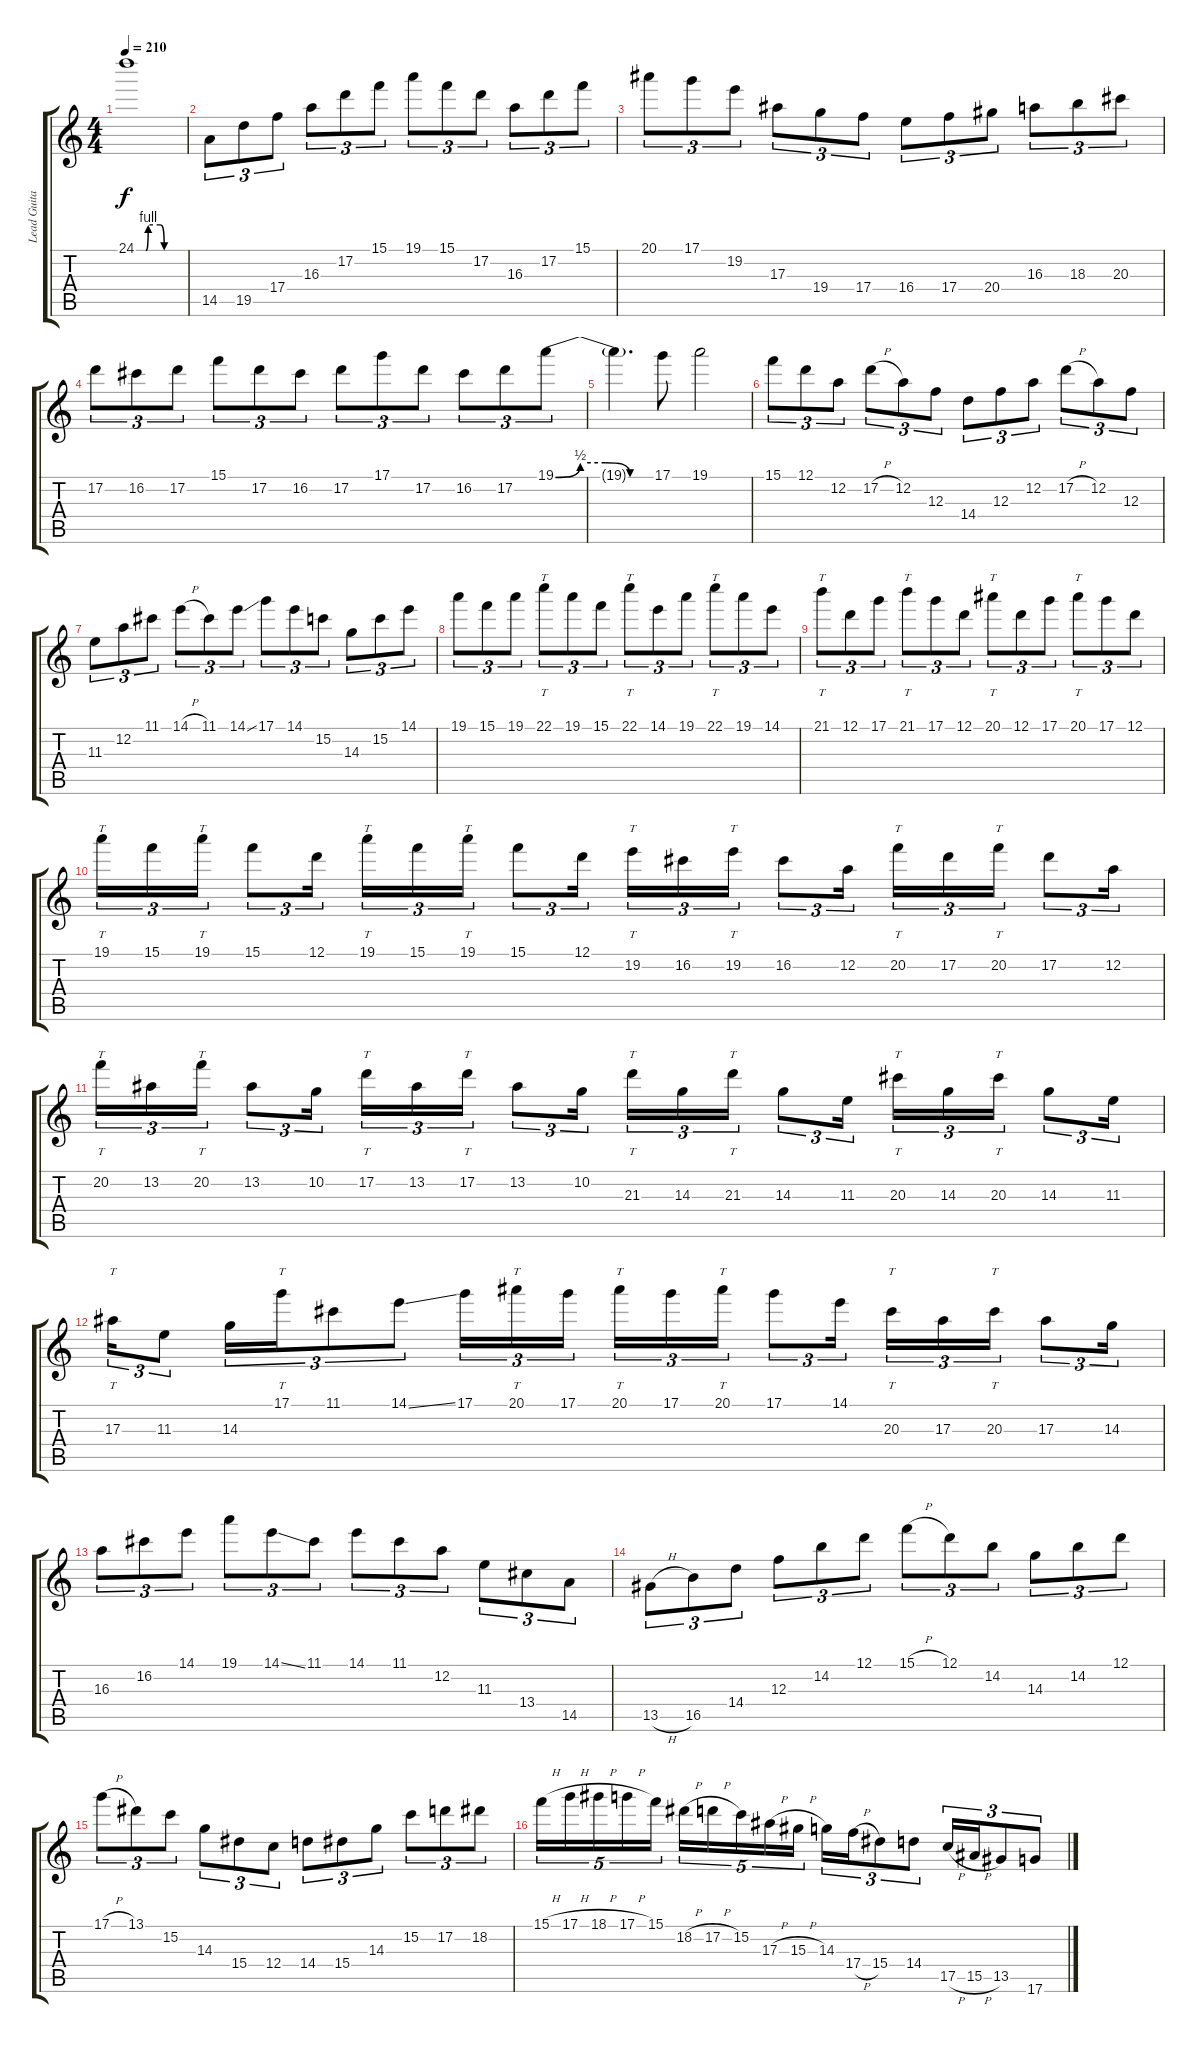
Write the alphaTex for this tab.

\track ("Lead Guitar" "Lead Guita") {instrument overdrivenguitar}
\staff {score tabs}
\tuning (D4 A3 F3 C3 G2 D2) {hide}
\ts (4 4)
\tempo 210
\clef g2
\ks c
24.1{be (custom 0 0 12 0 15 4 30 4 35 0 60 0)}.1{dy f} |
14.5.8{tu (3 2)} 19.5.8{tu (3 2)} 17.4.8{tu (3 2)} 16.3.8{tu (3 2)} 17.2.8{tu (3 2)} 15.1.8{tu (3 2)} 19.1.8{tu (3 2)} 15.1.8{tu (3 2)} 17.2.8{tu (3 2)} 16.3.8{tu (3 2)} 17.2.8{tu (3 2)} 15.1.8{tu (3 2)} |
20.1.8{tu (3 2)} 17.1.8{tu (3 2)} 19.2.8{tu (3 2)} 17.3.8{tu (3 2)} 19.4.8{tu (3 2)} 17.4.8{tu (3 2)} 16.4.8{tu (3 2)} 17.4.8{tu (3 2)} 20.4.8{tu (3 2)} 16.3.8{tu (3 2)} 18.3.8{tu (3 2)} 20.3.8{tu (3 2)} |
17.2.8{tu (3 2)} 16.2.8{tu (3 2)} 17.2.8{tu (3 2)} 15.1.8{tu (3 2)} 17.2.8{tu (3 2)} 16.2.8{tu (3 2)} 17.2.8{tu (3 2)} 17.1.8{tu (3 2)} 17.2.8{tu (3 2)} 16.2.8{tu (3 2)} 17.2.8{tu (3 2)} 19.1{be (custom 0 0 15 2 30 2 45 0 60 0)}.8{tu (3 2)} |
19.1{t}.4{d} 17.1.8 19.1.2 |
15.1.8{tu (3 2)} 12.1.8{tu (3 2)} 12.2.8{tu (3 2)} 17.2{h}.8{tu (3 2)} 12.2.8{tu (3 2)} 12.3.8{tu (3 2)} 14.4.8{tu (3 2)} 12.3.8{tu (3 2)} 12.2.8{tu (3 2)} 17.2{h}.8{tu (3 2)} 12.2.8{tu (3 2)} 12.3.8{tu (3 2)} |
11.3.8{tu (3 2)} 12.2.8{tu (3 2)} 11.1.8{tu (3 2)} 14.1{h}.8{tu (3 2)} 11.1.8{tu (3 2)} 14.1{ss}.8{tu (3 2)} 17.1.8{tu (3 2)} 14.1.8{tu (3 2)} 15.2.8{tu (3 2)} 14.3.8{tu (3 2)} 15.2.8{tu (3 2)} 14.1.8{tu (3 2)} |
19.1.8{tu (3 2)} 15.1.8{tu (3 2)} 19.1.8{tu (3 2)} 22.1.8{tt tu (3 2)} 19.1.8{tu (3 2)} 15.1.8{tu (3 2)} 22.1.8{tt tu (3 2)} 14.1.8{tu (3 2)} 19.1.8{tu (3 2)} 22.1.8{tt tu (3 2)} 19.1.8{tu (3 2)} 14.1.8{tu (3 2)} |
21.1.8{tt tu (3 2)} 12.1.8{tu (3 2)} 17.1.8{tu (3 2)} 21.1.8{tt tu (3 2)} 17.1.8{tu (3 2)} 12.1.8{tu (3 2)} 20.1.8{tt tu (3 2)} 12.1.8{tu (3 2)} 17.1.8{tu (3 2)} 20.1.8{tt tu (3 2)} 17.1.8{tu (3 2)} 12.1.8{tu (3 2)} |
19.1.16{tt tu (3 2)} 15.1.16{tu (3 2)} 19.1.16{tt tu (3 2)} 15.1.8{tu (3 2)} 12.1.16{tu (3 2)} 19.1.16{tt tu (3 2)} 15.1.16{tu (3 2)} 19.1.16{tt tu (3 2)} 15.1.8{tu (3 2)} 12.1.16{tu (3 2)} 19.2.16{tt tu (3 2)} 16.2.16{tu (3 2)} 19.2.16{tt tu (3 2)} 16.2.8{tu (3 2)} 12.2.16{tu (3 2)} 20.2.16{tt tu (3 2)} 17.2.16{tu (3 2)} 20.2.16{tt tu (3 2)} 17.2.8{tu (3 2)} 12.2.16{tu (3 2)} |
20.2.16{tt tu (3 2)} 13.2.16{tu (3 2)} 20.2.16{tt tu (3 2)} 13.2.8{tu (3 2)} 10.2.16{tu (3 2)} 17.2.16{tt tu (3 2)} 13.2.16{tu (3 2)} 17.2.16{tt tu (3 2)} 13.2.8{tu (3 2)} 10.2.16{tu (3 2)} 21.3.16{tt tu (3 2)} 14.3.16{tu (3 2)} 21.3.16{tt tu (3 2)} 14.3.8{tu (3 2)} 11.3.16{tu (3 2)} 20.3.16{tt tu (3 2)} 14.3.16{tu (3 2)} 20.3.16{tt tu (3 2)} 14.3.8{tu (3 2)} 11.3.16{tu (3 2)} |
17.3.16{tt tu (3 2)} 11.3.8{tu (3 2)} 14.3.16{tu (3 2)} 17.1.16{tt tu (3 2)} 11.1.8{tu (3 2)} 14.1{ss}.8{tu (3 2)} 17.1.16{tu (3 2)} 20.1.16{tt tu (3 2)} 17.1.16{tu (3 2)} 20.1.16{tt tu (3 2)} 17.1.16{tu (3 2)} 20.1.16{tt tu (3 2)} 17.1.8{tu (3 2)} 14.1.16{tu (3 2)} 20.3.16{tt tu (3 2)} 17.3.16{tu (3 2)} 20.3.16{tt tu (3 2)} 17.3.8{tu (3 2)} 14.3.16{tu (3 2)} |
16.3.8{tu (3 2)} 16.2.8{tu (3 2)} 14.1.8{tu (3 2)} 19.1.8{tu (3 2)} 14.1{ss}.8{tu (3 2)} 11.1.8{tu (3 2)} 14.1.8{tu (3 2)} 11.1.8{tu (3 2)} 12.2.8{tu (3 2)} 11.3.8{tu (3 2)} 13.4.8{tu (3 2)} 14.5.8{tu (3 2)} |
13.5{h}.8{tu (3 2) volume 13} 16.5.8{tu (3 2)} 14.4.8{tu (3 2)} 12.3.8{tu (3 2)} 14.2.8{tu (3 2)} 12.1.8{tu (3 2)} 15.1{h}.8{tu (3 2)} 12.1.8{tu (3 2)} 14.2.8{tu (3 2)} 14.3.8{tu (3 2)} 14.2.8{tu (3 2)} 12.1.8{tu (3 2)} |
17.1{h}.8{tu (3 2)} 13.1.8{tu (3 2)} 15.2.8{tu (3 2)} 14.3.8{tu (3 2)} 15.4.8{tu (3 2)} 12.4.8{tu (3 2)} 14.4.8{tu (3 2)} 15.4.8{tu (3 2)} 14.3.8{tu (3 2)} 15.2.8{tu (3 2)} 17.2.8{tu (3 2)} 18.2.8{tu (3 2)} |
15.1{h}.16{tu (5 4)} 17.1{h}.16{tu (5 4)} 18.1{h}.16{tu (5 4)} 17.1{h}.16{tu (5 4)} 15.1.16{tu (5 4)} 18.2{h}.16{tu (5 4)} 17.2{h}.16{tu (5 4)} 15.2.16{tu (5 4)} 17.3{h}.16{tu (5 4)} 15.3{h}.16{tu (5 4)} 14.3.16{tu (3 2)} 17.4{h}.16{tu (3 2)} 15.4.8{tu (3 2)} 14.4.8{tu (3 2)} 17.5{h}.16{tu (3 2)} 15.5{h}.16{tu (3 2)} 13.5.8{tu (3 2)} 17.6.8{tu (3 2)}
